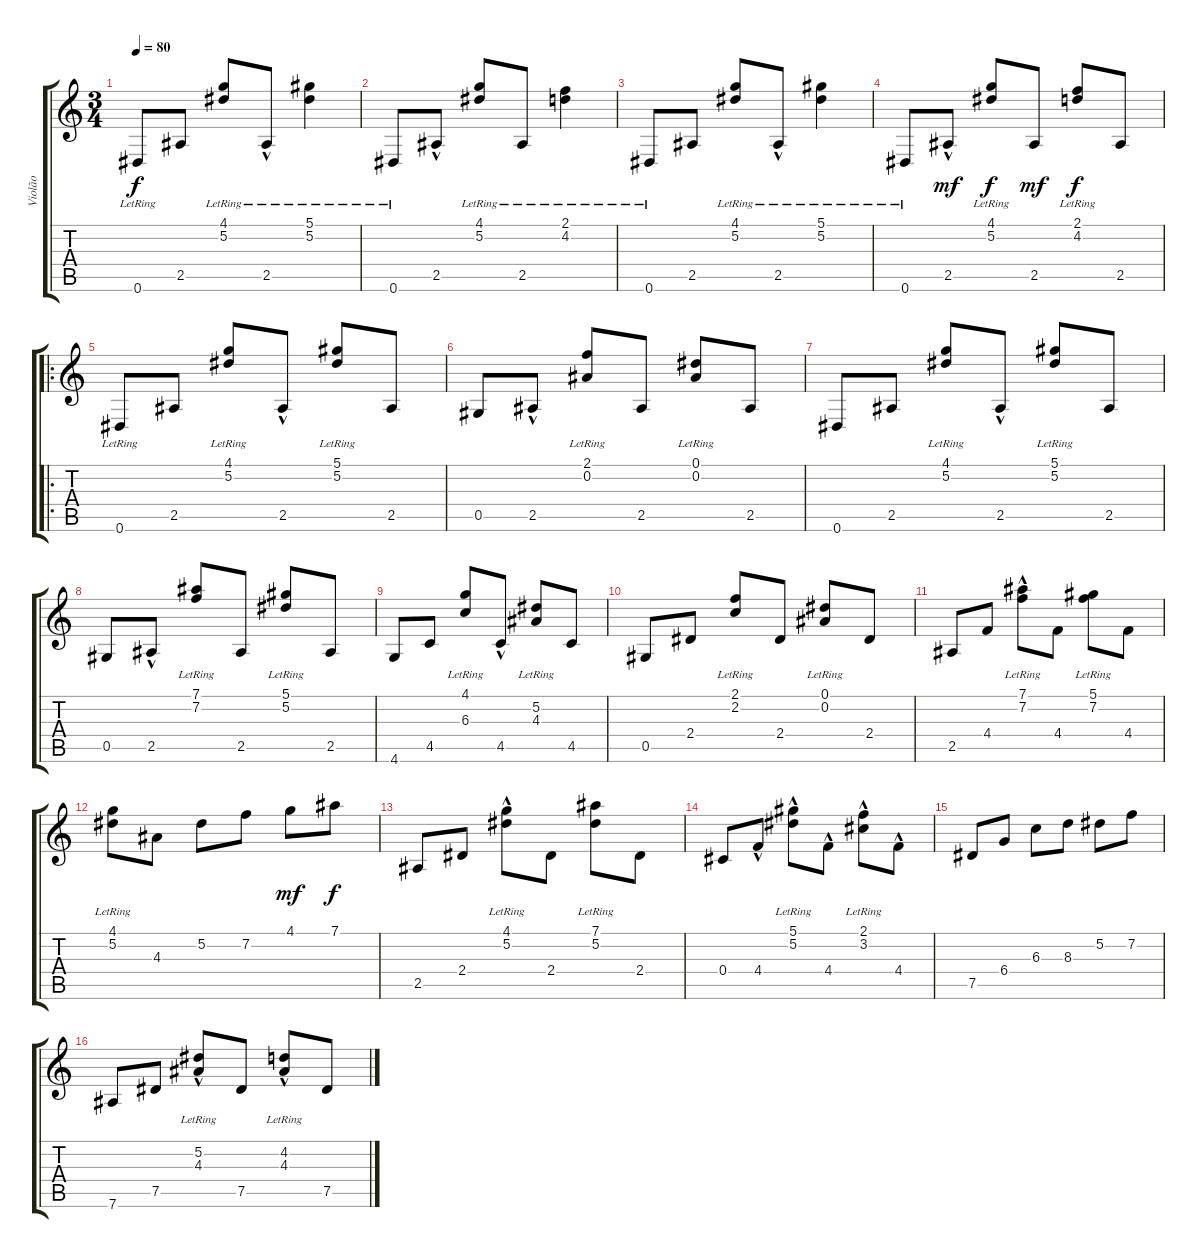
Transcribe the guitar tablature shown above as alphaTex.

\track ("Violão" "Violão") {instrument acousticguitarnylon}
\staff {score tabs}
\tuning (Eb4 Bb3 Gb3 Db3 Ab2 Eb2) {hide}
\ts (3 4)
\tempo 80
\clef g2
\ks c
0.6{lr}.8{dy f instrument acousticguitarnylon} 2.5.8 (4.1{lr} 5.2{lr}).8 2.5{hac lr}.8 (5.1{lr} 5.2{lr}).4 |
0.6{lr}.8 2.5{hac}.8 (4.1{lr} 5.2{lr}).8 2.5{lr}.8 (2.1{lr} 4.2{lr}).4 |
0.6{lr}.8 2.5.8 (4.1{lr} 5.2{lr}).8 2.5{hac lr}.8 (5.1{lr} 5.2{lr}).4 |
0.6{lr}.8 2.5{hac}.8{dy mf} (4.1{lr} 5.2{lr}).8{dy f} 2.5.8{dy mf} (2.1{lr} 4.2{lr}).8{dy f} 2.5.8 |
\ro
0.6{lr}.8 2.5.8 (4.1{lr} 5.2{lr}).8 2.5{hac}.8 (5.1{lr} 5.2{lr}).8 2.5.8 |
0.5.8 2.5{hac}.8 (2.1{lr} 0.2{lr}).8 2.5.8 (0.1{lr} 0.2{lr}).8 2.5.8 |
0.6.8 2.5.8 (4.1{lr} 5.2{lr}).8 2.5{hac}.8 (5.1{lr} 5.2{lr}).8 2.5.8 |
0.5.8 2.5{hac}.8 (7.1{lr} 7.2{lr}).8 2.5.8 (5.1{lr} 5.2{lr}).8 2.5.8 |
4.6.8 4.5.8 (4.1{lr} 6.3{lr}).8 4.5{hac}.8 (5.2{lr} 4.3{lr}).8 4.5.8 |
0.5.8 2.4.8 (2.1{lr} 2.2{lr}).8 2.4.8 (0.1{lr} 0.2{lr}).8 2.4.8 |
2.5.8 4.4.8 (7.1{lr} 7.2{hac lr}).8 4.4.8 (5.1{lr} 7.2{lr}).8 4.4.8 |
(4.1{lr} 5.2{lr}).8 4.3.8 5.2.8 7.2.8 4.1.8{dy mf} 7.1.8{dy f} |
2.5.8 2.4.8 (4.1{hac} 5.2{lr}).8 2.4.8 (7.1{lr} 5.2{lr}).8 2.4.8 |
0.4.8 4.4{hac}.8 (5.1{hac lr} 5.2{hac lr}).8 4.4{hac}.8 (2.1{hac lr} 3.2).8 4.4{hac}.8 |
7.5.8 6.4.8 6.3.8 8.3.8 5.2.8 7.2.8 |
7.6.8 7.5.8 (5.2{hac lr} 4.3{lr}).8 7.5.8 (4.2{hac lr} 4.3{hac lr}).8 7.5.8
